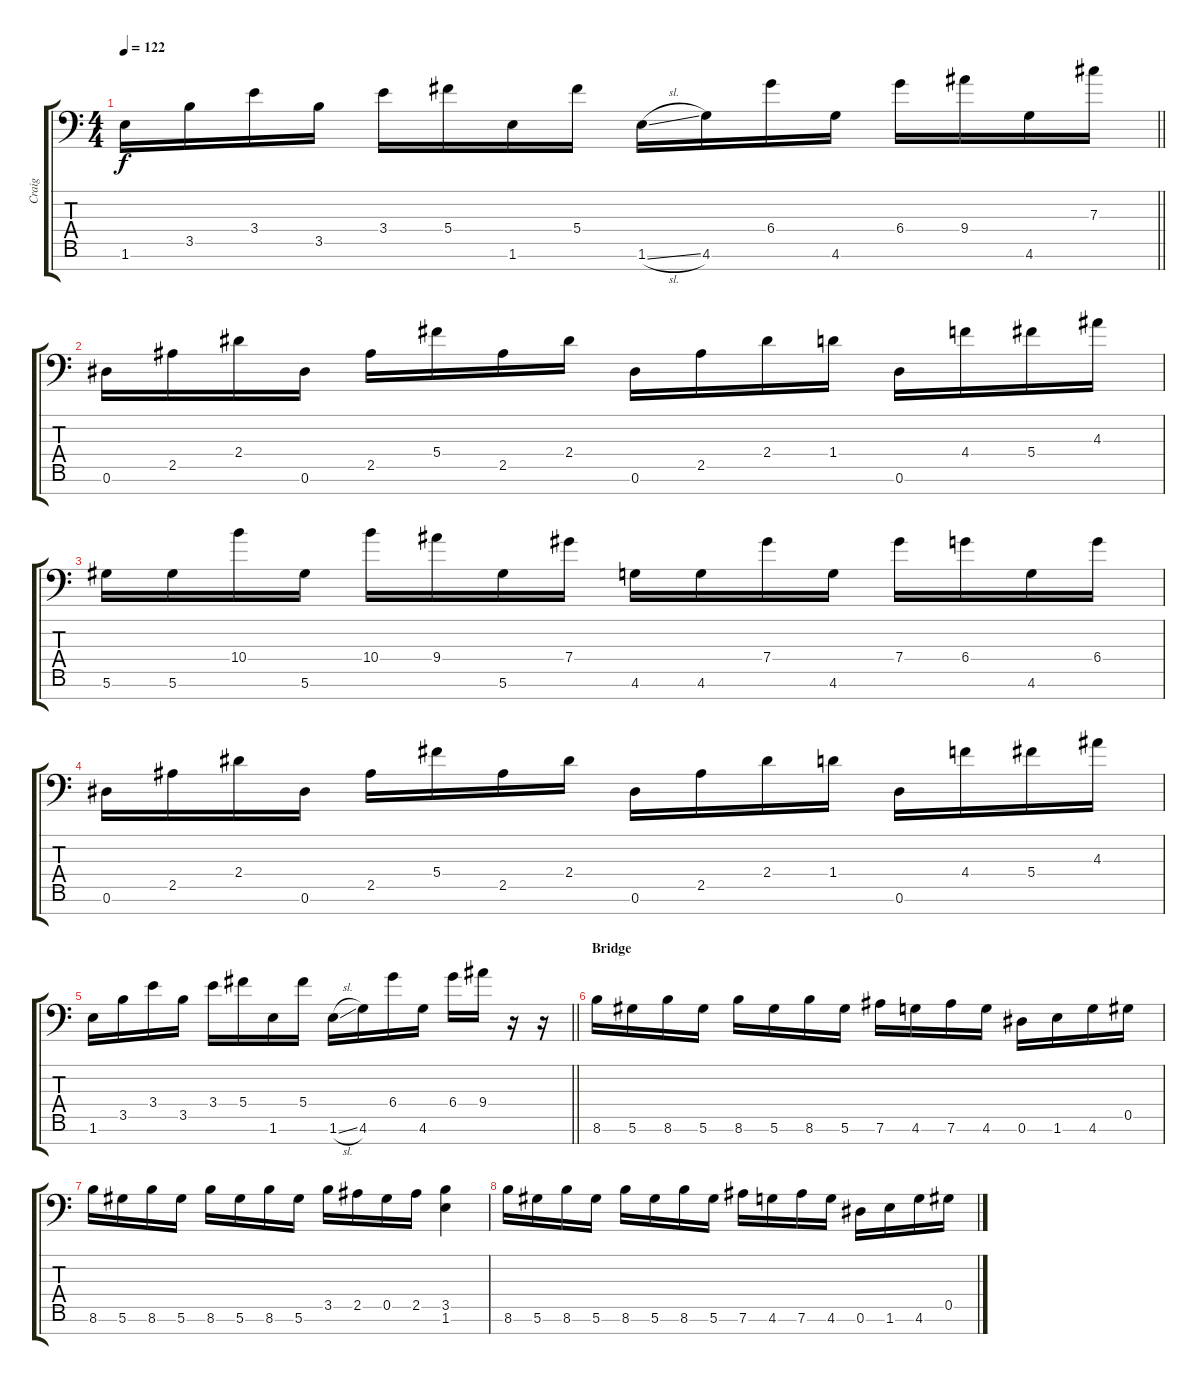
\track ("Craig" "Craig") {solo instrument distortionguitar}
\staff {score tabs}
\tuning (Eb4 Bb3 Gb3 Db3 Ab2 Eb2 Ab1) {hide}
\ts (4 4)
\tempo 122
\clef f4
\barLineRight lightlight
\ks c
1.6.16{dy f} 3.5.16 3.4.16 3.5.16 3.4.16 5.4.16 1.6.16 5.4.16 1.6{sl}.16 4.6.16 6.4.16 4.6.16 6.4.16 9.4.16 4.6.16 7.3.16 |
\section ("" " ")
0.6.16 2.5.16 2.4.16 0.6.16 2.5.16 5.4.16 2.5.16 2.4.16 0.6.16 2.5.16 2.4.16 1.4.16 0.6.16 4.4.16 5.4.16 4.3.16 |
5.6.16 5.6.16 10.4.16 5.6.16 10.4.16 9.4.16 5.6.16 7.4.16 4.6.16 4.6.16 7.4.16 4.6.16 7.4.16 6.4.16 4.6.16 6.4.16 |
0.6.16 2.5.16 2.4.16 0.6.16 2.5.16 5.4.16 2.5.16 2.4.16 0.6.16 2.5.16 2.4.16 1.4.16 0.6.16 4.4.16 5.4.16 4.3.16 |
\barLineRight lightlight
1.6.16 3.5.16 3.4.16 3.5.16 3.4.16 5.4.16 1.6.16 5.4.16 1.6{sl}.16 4.6.16 6.4.16 4.6.16 6.4.16 9.4.16 r.16 r.16 |
\section ("" "Bridge")
8.6.16 5.6.16 8.6.16 5.6.16 8.6.16 5.6.16 8.6.16 5.6.16 7.6.16 4.6.16 7.6.16 4.6.16 0.6.16 1.6.16 4.6.16 0.5.16 |
8.6.16 5.6.16 8.6.16 5.6.16 8.6.16 5.6.16 8.6.16 5.6.16 3.5.16 2.5.16 0.5.16 2.5.16 (3.5 1.6).4 |
8.6.16 5.6.16 8.6.16 5.6.16 8.6.16 5.6.16 8.6.16 5.6.16 7.6.16 4.6.16 7.6.16 4.6.16 0.6.16 1.6.16 4.6.16 0.5.16
